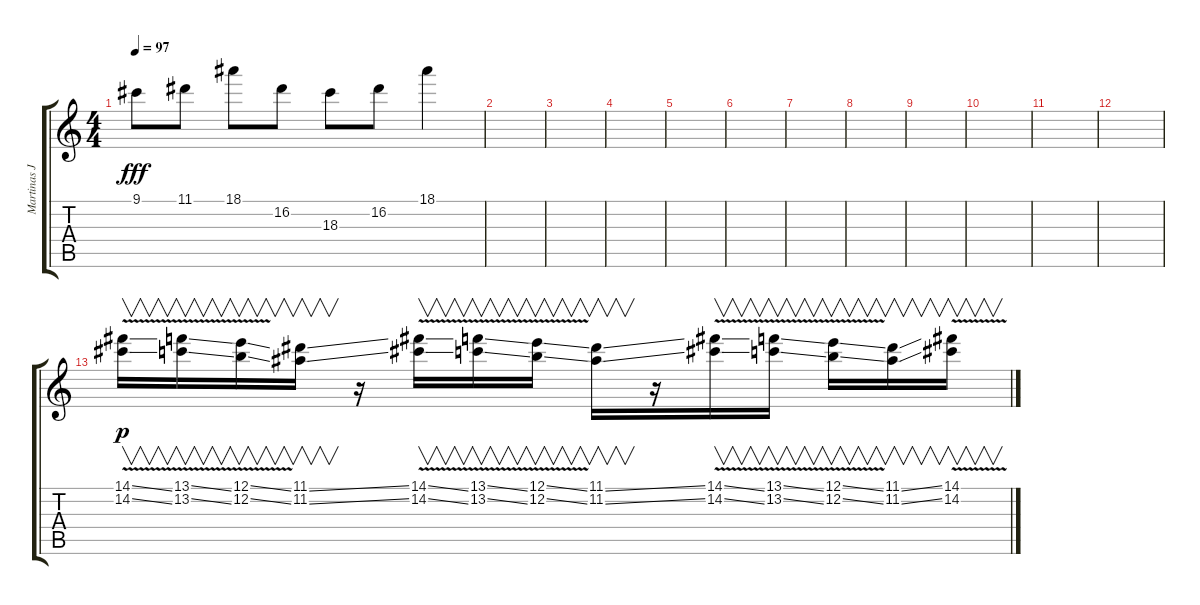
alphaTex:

\track ("Martinas Jabs" "Martinas J") {instrument distortionguitar}
\staff {score tabs}
\tuning (E4 B3 G3 D3 A2 E2) {hide}
\ts (4 4)
\tempo 97
\clef g2
\ks c
9.1.8{dy fff} 11.1.8 18.1.8 16.2.8 18.3.8 16.2.8 18.1.4 |
|
|
|
|
|
|
|
|
|
|
|
(14.1{ss} 14.2{v ss}).16{v dy p} (13.1{ss} 13.2{v ss}).16{v} (12.1{ss} 12.2{v ss}).16{v} (11.1{ss} 11.2{ss}).16{v} r.16 (14.1{ss} 14.2{v ss}).16{v} (13.1{ss} 13.2{v ss}).16{v} (12.1{ss} 12.2{v ss}).16{v} (11.1{ss} 11.2{ss}).16{v} r.16 (14.1{ss} 14.2{v ss}).16{v} (13.1{ss} 13.2{v ss}).16{v} (12.1{ss} 12.2{v ss}).16{v} (11.1{ss} 11.2{ss}).16{v} (14.1 14.2{v}).16{v}
